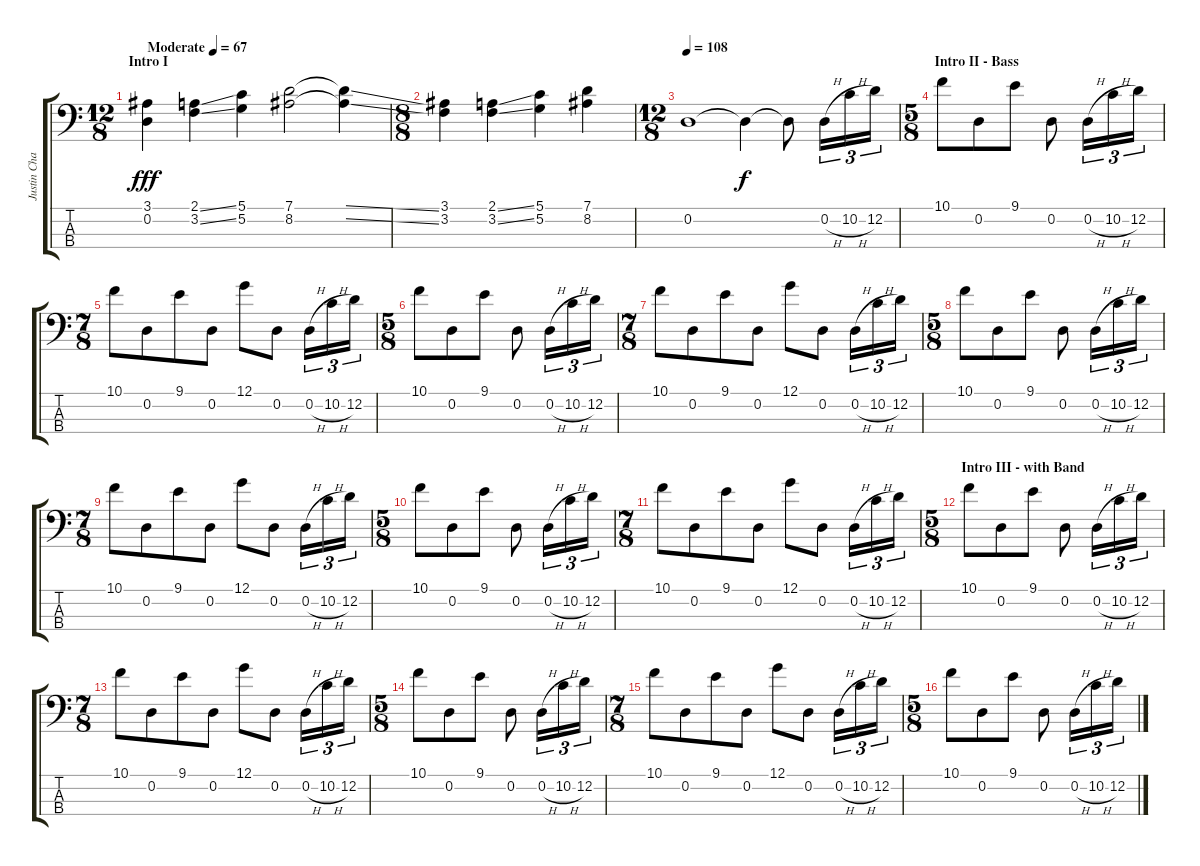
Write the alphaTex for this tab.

\track ("Justin Chancellor" "Justin Cha") {instrument electricbasspick}
\staff {score tabs}
\tuning (G2 D2 A1 D1) {hide}
\ts (12 8)
\section ("" "Intro I")
\tempo (67 "Moderate")
\clef f4
\ks c
(3.1 0.2).4{dy fff instrument electricbasspick} (2.1{ss} 3.2{ss}).4 (5.1 5.2).4 (7.1 8.2).2 (7.1{ss t} 8.2{ss t}).4 |
\ts (8 8)
(3.1 3.2).4 (2.1{ss} 3.2{ss}).4 (5.1 5.2).4 (7.1 8.2).4 |
\ts (12 8)
\tempo 108
0.2.1 0.2{t}.4{dy f} 0.2{t}.8 0.2{h}.16{tu (3 2)} 10.2{h}.16{tu (3 2)} 12.2.16{tu (3 2)} |
\ts (5 8)
\section ("" "Intro II - Bass")
10.1.8 0.2.8 9.1.8 0.2.8 0.2{h}.16{tu (3 2)} 10.2{h}.16{tu (3 2)} 12.2.16{tu (3 2)} |
\ts (7 8)
10.1.8 0.2.8 9.1.8 0.2.8 12.1.8 0.2.8 0.2{h}.16{tu (3 2)} 10.2{h}.16{tu (3 2)} 12.2.16{tu (3 2)} |
\ts (5 8)
10.1.8 0.2.8 9.1.8 0.2.8 0.2{h}.16{tu (3 2)} 10.2{h}.16{tu (3 2)} 12.2.16{tu (3 2)} |
\ts (7 8)
10.1.8 0.2.8 9.1.8 0.2.8 12.1.8 0.2.8 0.2{h}.16{tu (3 2)} 10.2{h}.16{tu (3 2)} 12.2.16{tu (3 2)} |
\ts (5 8)
10.1.8 0.2.8 9.1.8 0.2.8 0.2{h}.16{tu (3 2)} 10.2{h}.16{tu (3 2)} 12.2.16{tu (3 2)} |
\ts (7 8)
10.1.8 0.2.8 9.1.8 0.2.8 12.1.8 0.2.8 0.2{h}.16{tu (3 2)} 10.2{h}.16{tu (3 2)} 12.2.16{tu (3 2)} |
\ts (5 8)
10.1.8 0.2.8 9.1.8 0.2.8 0.2{h}.16{tu (3 2)} 10.2{h}.16{tu (3 2)} 12.2.16{tu (3 2)} |
\ts (7 8)
10.1.8 0.2.8 9.1.8 0.2.8 12.1.8 0.2.8 0.2{h}.16{tu (3 2)} 10.2{h}.16{tu (3 2)} 12.2.16{tu (3 2)} |
\ts (5 8)
\section ("" "Intro III - with Band")
10.1.8 0.2.8 9.1.8 0.2.8 0.2{h}.16{tu (3 2)} 10.2{h}.16{tu (3 2)} 12.2.16{tu (3 2)} |
\ts (7 8)
10.1.8 0.2.8 9.1.8 0.2.8 12.1.8 0.2.8 0.2{h}.16{tu (3 2)} 10.2{h}.16{tu (3 2)} 12.2.16{tu (3 2)} |
\ts (5 8)
10.1.8 0.2.8 9.1.8 0.2.8 0.2{h}.16{tu (3 2)} 10.2{h}.16{tu (3 2)} 12.2.16{tu (3 2)} |
\ts (7 8)
10.1.8 0.2.8 9.1.8 0.2.8 12.1.8 0.2.8 0.2{h}.16{tu (3 2)} 10.2{h}.16{tu (3 2)} 12.2.16{tu (3 2)} |
\ts (5 8)
10.1.8 0.2.8 9.1.8 0.2.8 0.2{h}.16{tu (3 2)} 10.2{h}.16{tu (3 2)} 12.2.16{tu (3 2)}
